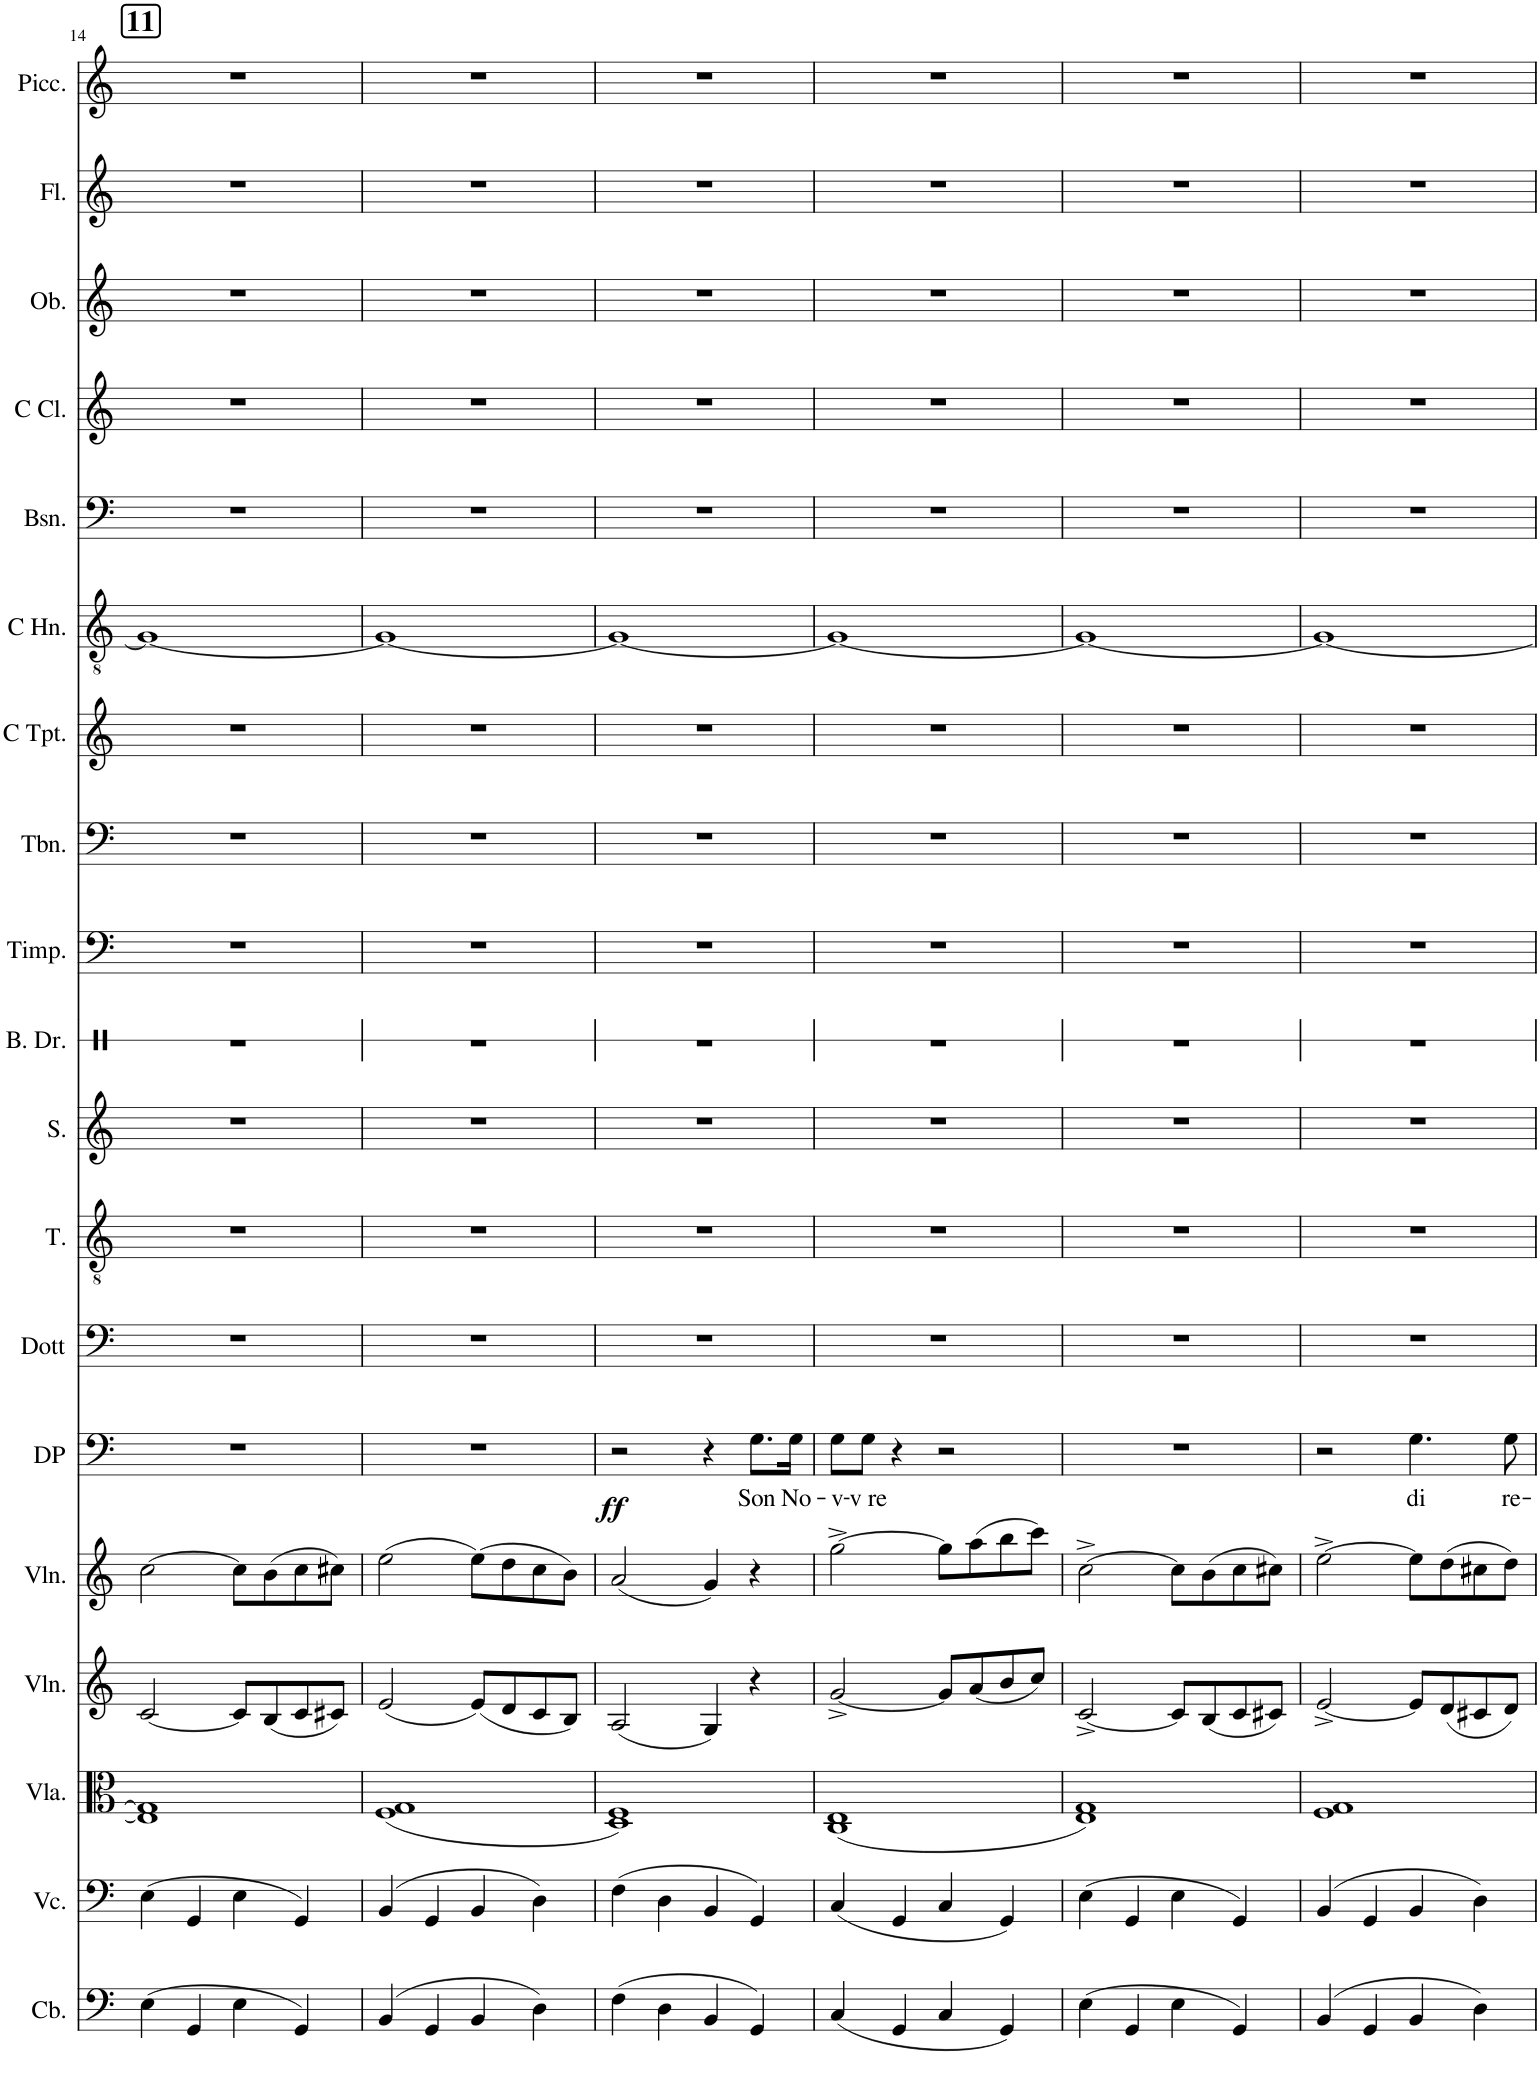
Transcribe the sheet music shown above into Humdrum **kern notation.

**kern	**kern	**kern	**kern	**kern	**kern	**text	**dynam	**kern	**kern	**kern	**kern	**kern	**kern	**kern	**kern	**kern	**kern	**kern	**kern	**kern
*part19	*part18	*part17	*part16	*part15	*part14	*part14	*part14	*part13	*part12	*part11	*part10	*part9	*part8	*part7	*part6	*part5	*part4	*part3	*part2	*part1
*staff19	*staff18	*staff17	*staff16	*staff15	*staff14	*staff14	*staff14	*staff13	*staff12	*staff11	*staff10	*staff9	*staff8	*staff7	*staff6	*staff5	*staff4	*staff3	*staff2	*staff1
*I"Contrabass	*I"Violoncello	*I"Viola	*I"Violin	*I"Violin	*I"Don Pasqule	*	*	*I"Dottore Malatesta	*I"Tenor	*I"Soprano	*I"Bass Drum	*I"Timpani	*I"Trombone	*I"C Trumpet	*I"Horn in C	*I"Bassoon	*I"C Clarinet	*I"Oboe	*I"Flute	*I"Piccolo
*I'Cb.	*I'Vc.	*I'Vla.	*I'Vln.	*I'Vln.	*I'DP	*	*	*I'Dott	*I'T.	*I'S.	*I'B. Dr.	*I'Timp.	*I'Tbn.	*I'C Tpt.	*	*I'Bsn.	*I'C Cl.	*I'Ob.	*I'Fl.	*I'Picc.
!!LO:PB:g=z
*clefF4	*clefF4	*clefC3	*clefG2	*clefG2	*clefF4	*	*	*clefF4	*clefGv2	*clefG2	*clefX	*clefF4	*clefF4	*clefG2	*clefGv2	*clefF4	*clefG2	*clefG2	*clefG2	*clefG2
*Trd7c12	*	*	*	*	*	*	*	*	*	*	*	*	*	*	*Trd7c12	*	*Trd1c2	*	*	*Trd-7c-12
*k[]	*k[]	*k[]	*k[]	*k[]	*k[]	*	*	*k[]	*k[]	*k[]	*k[]	*k[]	*k[]	*k[]	*k[]	*k[]	*k[]	*k[]	*k[]	*k[]
*M4/4	*M4/4	*M4/4	*M4/4	*M4/4	*M4/4	*	*	*M4/4	*M4/4	*M4/4	*M4/4	*M4/4	*M4/4	*M4/4	*M4/4	*M4/4	*M4/4	*M4/4	*M4/4	*M4/4
!!LO:REH:place=s1:a:B:cj:fs=14:t=11
=14	=14	=14	=14	=14	=14	=14	=14	=14	=14	=14	=14	=14	=14	=14	=14	=14	=14	=14	=14	=14
(4E\	(4E\	1E] 1G]	[2c/	[2cc\	1r	.	.	1r	1r	1r	1r	1r	1r	1r	1G_	1r	1r	1r	1r	1r
4GG/	4GG/	.	.	.	.	.	.	.	.	.	.	.	.	.	.	.	.	.	.	.
4E\	4E\	.	8c/L]	8cc\L]	.	.	.	.	.	.	.	.	.	.	.	.	.	.	.	.
.	.	.	(8B/	(8b\	.	.	.	.	.	.	.	.	.	.	.	.	.	.	.	.
4GG/)	4GG/)	.	8c/	8cc\	.	.	.	.	.	.	.	.	.	.	.	.	.	.	.	.
.	.	.	8c#X/J)	8cc#X\J)	.	.	.	.	.	.	.	.	.	.	.	.	.	.	.	.
=15	=15	=15	=15	=15	=15	=15	=15	=15	=15	=15	=15	=15	=15	=15	=15	=15	=15	=15	=15	=15
(4BB/	(4BB/	(1F 1G	(2e/	(2ee\	1r	.	.	1r	1r	1r	1r	1r	1r	1r	1G_	1r	1r	1r	1r	1r
4GG/	4GG/	.	.	.	.	.	.	.	.	.	.	.	.	.	.	.	.	.	.	.
4BB/	4BB/	.	(8e/L)	(8ee\L)	.	.	.	.	.	.	.	.	.	.	.	.	.	.	.	.
.	.	.	8d/	8dd\	.	.	.	.	.	.	.	.	.	.	.	.	.	.	.	.
4D\)	4D\)	.	8c/	8cc\	.	.	.	.	.	.	.	.	.	.	.	.	.	.	.	.
.	.	.	8B/J)	8b\J)	.	.	.	.	.	.	.	.	.	.	.	.	.	.	.	.
=16	=16	=16	=16	=16	=16	=16	=16	=16	=16	=16	=16	=16	=16	=16	=16	=16	=16	=16	=16	=16
!	!	!	!	!	!	!	!LO:DY:b	!	!	!	!	!	!	!	!	!	!	!	!	!
(4F\	(4F\	1D 1F)	(2A/	(2a/	2r	.	ff	1r	1r	1r	1r	1r	1r	1r	1G_	1r	1r	1r	1r	1r
4D\	4D\	.	.	.	.	.	.	.	.	.	.	.	.	.	.	.	.	.	.	.
4BB/	4BB/	.	4G/)	4g/)	4r	.	.	.	.	.	.	.	.	.	.	.	.	.	.	.
!	!	!	!	!	!	!LO:LY:b	!	!	!	!	!	!	!	!	!	!	!	!	!	!
4GG/)	4GG/)	.	4r	4r	8.G\L	Son	.	.	.	.	.	.	.	.	.	.	.	.	.	.
!	!	!	!	!	!	!LO:LY:b	!	!	!	!	!	!	!	!	!	!	!	!	!	!
.	.	.	.	.	16G\Jk	No-	.	.	.	.	.	.	.	.	.	.	.	.	.	.
=17	=17	=17	=17	=17	=17	=17	=17	=17	=17	=17	=17	=17	=17	=17	=17	=17	=17	=17	=17	=17
!	!	!	!	!	!	!LO:LY:b	!	!	!	!	!	!	!	!	!	!	!	!	!	!
(4C/	(4C/	(1C 1E	[2g^/	[2gg^\	8G\L	-v-	.	1r	1r	1r	1r	1r	1r	1r	1G_	1r	1r	1r	1r	1r
!	!	!	!	!	!	!LO:LY:b	!	!	!	!	!	!	!	!	!	!	!	!	!	!
.	.	.	.	.	8G\J	-v re	.	.	.	.	.	.	.	.	.	.	.	.	.	.
4GG/	4GG/	.	.	.	4r	.	.	.	.	.	.	.	.	.	.	.	.	.	.	.
4C/	4C/	.	8g/L]	8gg\L]	2r	.	.	.	.	.	.	.	.	.	.	.	.	.	.	.
.	.	.	(8a/	(8aa\	.	.	.	.	.	.	.	.	.	.	.	.	.	.	.	.
4GG/)	4GG/)	.	8b/	8bb\	.	.	.	.	.	.	.	.	.	.	.	.	.	.	.	.
.	.	.	8cc/J)	8ccc\J)	.	.	.	.	.	.	.	.	.	.	.	.	.	.	.	.
=18	=18	=18	=18	=18	=18	=18	=18	=18	=18	=18	=18	=18	=18	=18	=18	=18	=18	=18	=18	=18
(4E\	(4E\	1E 1G)	[2c^/	[2cc^\	1r	.	.	1r	1r	1r	1r	1r	1r	1r	1G_	1r	1r	1r	1r	1r
4GG/	4GG/	.	.	.	.	.	.	.	.	.	.	.	.	.	.	.	.	.	.	.
4E\	4E\	.	8c/L]	8cc\L]	.	.	.	.	.	.	.	.	.	.	.	.	.	.	.	.
.	.	.	(8B/	(8b\	.	.	.	.	.	.	.	.	.	.	.	.	.	.	.	.
4GG/)	4GG/)	.	8c/	8cc\	.	.	.	.	.	.	.	.	.	.	.	.	.	.	.	.
.	.	.	8c#X/J)	8cc#X\J)	.	.	.	.	.	.	.	.	.	.	.	.	.	.	.	.
=19	=19	=19	=19	=19	=19	=19	=19	=19	=19	=19	=19	=19	=19	=19	=19	=19	=19	=19	=19	=19
(4BB/	(4BB/	1F 1G	[2e^/	[2ee^\	2r	.	.	1r	1r	1r	1r	1r	1r	1r	1G_	1r	1r	1r	1r	1r
4GG/	4GG/	.	.	.	.	.	.	.	.	.	.	.	.	.	.	.	.	.	.	.
!	!	!	!	!	!	!LO:LY:b	!	!	!	!	!	!	!	!	!	!	!	!	!	!
4BB/	4BB/	.	8e/L]	8ee\L]	4.G\	di	.	.	.	.	.	.	.	.	.	.	.	.	.	.
.	.	.	(8d/	(8dd\	.	.	.	.	.	.	.	.	.	.	.	.	.	.	.	.
4D\)	4D\)	.	8c#X/	8cc#X\	.	.	.	.	.	.	.	.	.	.	.	.	.	.	.	.
!	!	!	!	!	!	!LO:LY:b	!	!	!	!	!	!	!	!	!	!	!	!	!	!
.	.	.	8d/J)	8dd\J)	8G\	re-	.	.	.	.	.	.	.	.	.	.	.	.	.	.
=	=	=	=	=	=	=	=	=	=	=	=	=	=	=	=	=	=	=	=	=
*-	*-	*-	*-	*-	*-	*-	*-	*-	*-	*-	*-	*-	*-	*-	*-	*-	*-	*-	*-	*-
